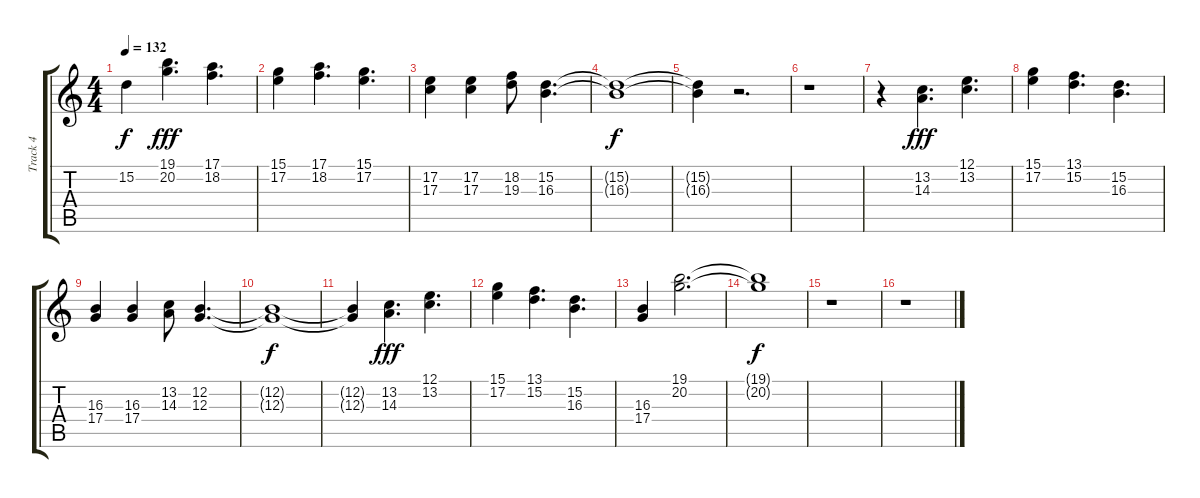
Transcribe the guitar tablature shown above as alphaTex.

\track ("Track 4" "Track 4") {instrument stringensemble1}
\staff {score tabs}
\tuning (E4 B3 G3 D3 A2 E2) {hide}
\ts (4 4)
\tempo 132
\clef g2
\ks c
15.2{t}.4{dy f} (19.1 20.2).4{d dy fff} (17.1 18.2).4{d} |
(15.1 17.2).4 (17.1 18.2).4{d} (15.1 17.2).4{d} |
(17.2 17.3).4 (17.2 17.3).4 (18.2 19.3).8 (15.2 16.3).4{d} |
(15.2{t} 16.3{t}).1{dy f} |
(15.2{t} 16.3{t}).4 r.2{d} |
r.1 |
r.4 (13.2 14.3).4{d dy fff} (12.1 13.2).4{d} |
(15.1 17.2).4 (13.1 15.2).4{d} (15.2 16.3).4{d} |
(16.3 17.4).4 (16.3 17.4).4 (13.2 14.3).8 (12.2 12.3).4{d} |
(12.2{t} 12.3{t}).1{dy f} |
(12.2{t} 12.3{t}).4 (13.2 14.3).4{d dy fff} (12.1 13.2).4{d} |
(15.1 17.2).4 (13.1 15.2).4{d} (15.2 16.3).4{d} |
(16.3 17.4).4 (19.1 20.2).2{d} |
(19.1{t} 20.2{t}).1{dy f} |
r.1 |
r.1
